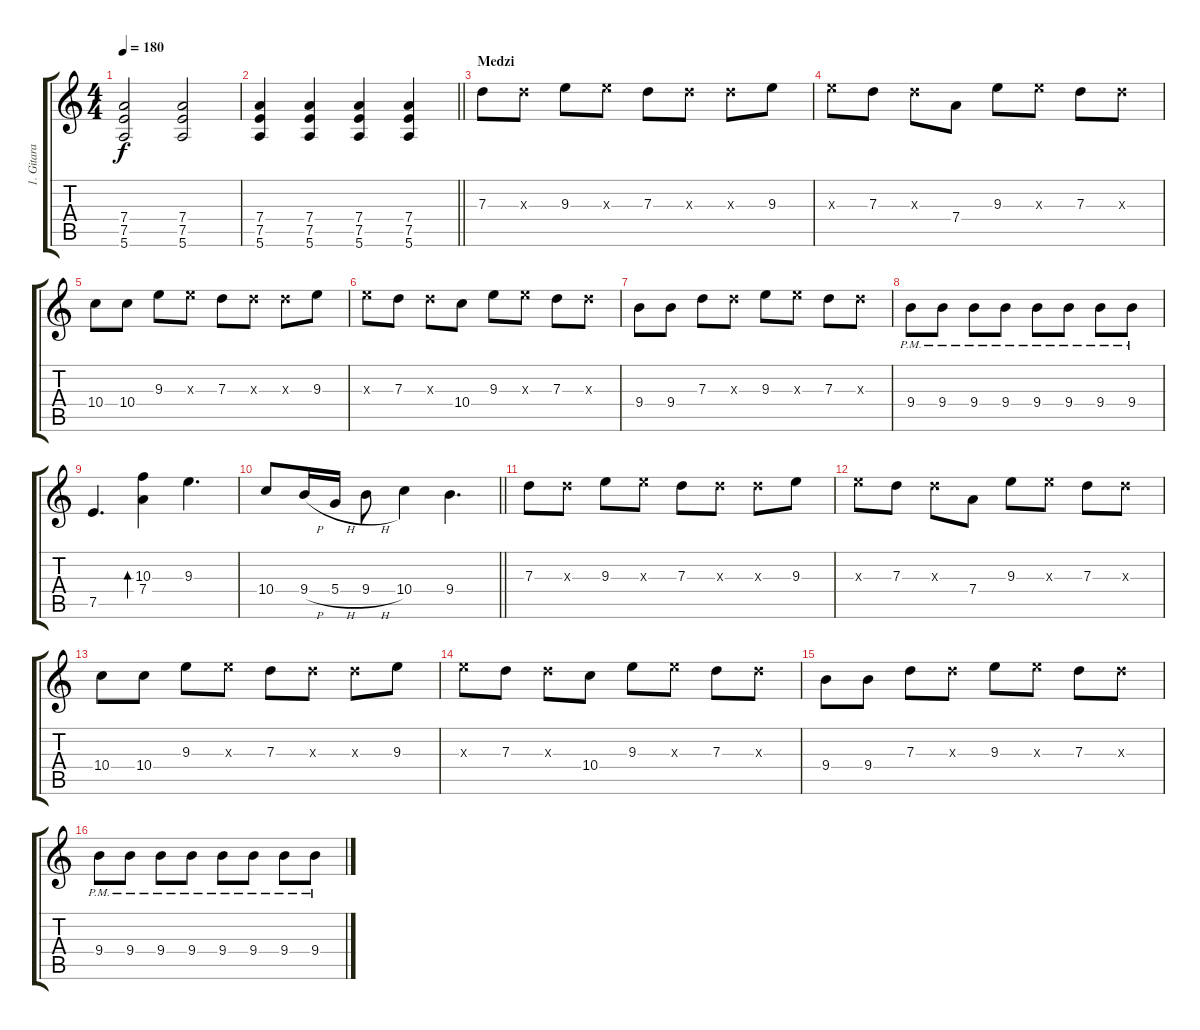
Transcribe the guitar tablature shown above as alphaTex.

\track ("1. Gitara" "1. Gitara") {instrument overdrivenguitar}
\staff {score tabs}
\tuning (E4 B3 G3 D3 A2 E2) {hide}
\ts (4 4)
\tempo 180
\clef g2
\ks c
(7.4 7.5 5.6).2{dy f} (7.4 7.5 5.6).2 |
\barLineRight lightlight
(7.4 7.5 5.6).4 (7.4 7.5 5.6).4 (7.4 7.5 5.6).4 (7.4 7.5 5.6).4 |
\section ("" "Medzi")
7.3.8 7.3{x}.8 9.3.8 9.3{x}.8 7.3.8 7.3{x}.8 7.3{x}.8 9.3.8 |
9.3{x}.8 7.3.8 7.3{x}.8 7.4.8 9.3.8 9.3{x}.8 7.3.8 7.3{x}.8 |
10.4.8 10.4.8 9.3.8 9.3{x}.8 7.3.8 7.3{x}.8 7.3{x}.8 9.3.8 |
9.3{x}.8 7.3.8 7.3{x}.8 10.4.8 9.3.8 9.3{x}.8 7.3.8 7.3{x}.8 |
9.4.8 9.4.8 7.3.8 7.3{x}.8 9.3.8 9.3{x}.8 7.3.8 7.3{x}.8 |
9.4{pm}.8 9.4{pm}.8 9.4{pm}.8 9.4{pm}.8 9.4{pm}.8 9.4{pm}.8 9.4{pm}.8 9.4{pm}.8 |
7.5.4{d} (10.3 7.4).4{bd 240} 9.3.4{d} |
\barLineRight lightlight
10.4.8 9.4{h}.16 5.4{h}.16 9.4{h}.8 10.4.4 9.4.4{d} |
7.3.8 7.3{x}.8 9.3.8 9.3{x}.8 7.3.8 7.3{x}.8 7.3{x}.8 9.3.8 |
9.3{x}.8 7.3.8 7.3{x}.8 7.4.8 9.3.8 9.3{x}.8 7.3.8 7.3{x}.8 |
10.4.8 10.4.8 9.3.8 9.3{x}.8 7.3.8 7.3{x}.8 7.3{x}.8 9.3.8 |
9.3{x}.8 7.3.8 7.3{x}.8 10.4.8 9.3.8 9.3{x}.8 7.3.8 7.3{x}.8 |
9.4.8 9.4.8 7.3.8 7.3{x}.8 9.3.8 9.3{x}.8 7.3.8 7.3{x}.8 |
9.4{pm}.8 9.4{pm}.8 9.4{pm}.8 9.4{pm}.8 9.4{pm}.8 9.4{pm}.8 9.4{pm}.8 9.4{pm}.8
